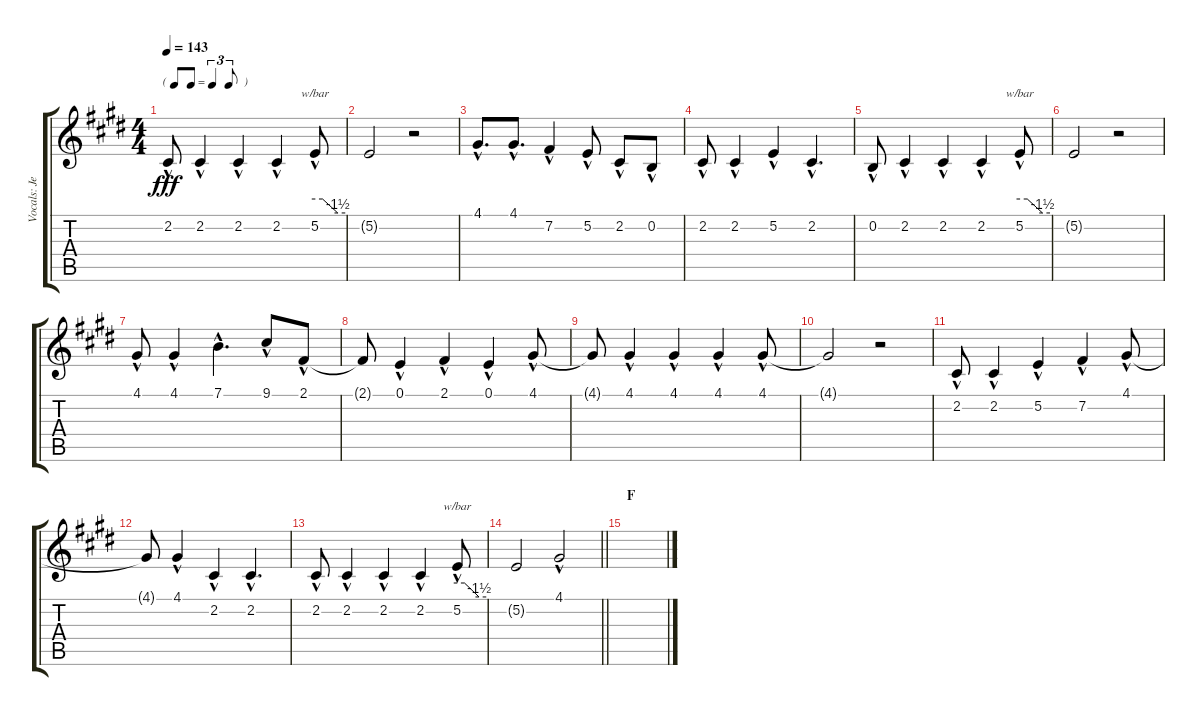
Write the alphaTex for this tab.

\track ("Vocals: Jeff" "Vocals: Je") {instrument lead2sawtooth}
\staff {score tabs}
\tuning (E4 B3 G3 D3 A2 E2) {hide}
\ts (4 4)
\tf triplet8th
\tempo 143
\clef g2
\ks e
2.2{hac}.8{dy fff} 2.2{hac}.4 2.2{hac}.4 2.2{hac}.4 5.2{hac}.8{tbe (custom default 0 0 15 0 45 -6 60 -6)} |
5.2{t}.2 r.2 |
4.1{hac}.8{d} 4.1{hac}.8{d} 7.2{hac}.4 5.2{hac}.8 2.2{hac}.8 0.2{hac}.8 |
2.2{hac}.8 2.2{hac}.4 5.2{hac}.4 2.2{hac}.4{d} |
0.2{hac}.8 2.2{hac}.4 2.2{hac}.4 2.2{hac}.4 5.2{hac}.8{tbe (custom default 0 0 15 0 45 -6 60 -6)} |
5.2{t}.2 r.2 |
4.1{hac}.8 4.1{hac}.4 7.1{hac}.4{d} 9.1{hac}.8 2.1{hac}.8 |
2.1{t}.8 0.1{hac}.4 2.1{hac}.4 0.1{hac}.4 4.1{hac}.8 |
4.1{t}.8 4.1{hac}.4 4.1{hac}.4 4.1{hac}.4 4.1{hac}.8 |
4.1{t}.2 r.2 |
2.2{hac}.8 2.2{hac}.4 5.2{hac}.4 7.2{hac}.4 4.1{hac}.8 |
4.1{t}.8 4.1{hac}.4 2.2{hac}.4 2.2{hac}.4{d} |
2.2{hac}.8 2.2{hac}.4 2.2{hac}.4 2.2{hac}.4 5.2{hac}.8{tbe (custom default 0 0 15 0 45 -6 60 -6)} |
\barLineRight lightlight
5.2{t}.2 4.1{hac}.2 |
\section ("" "F")
